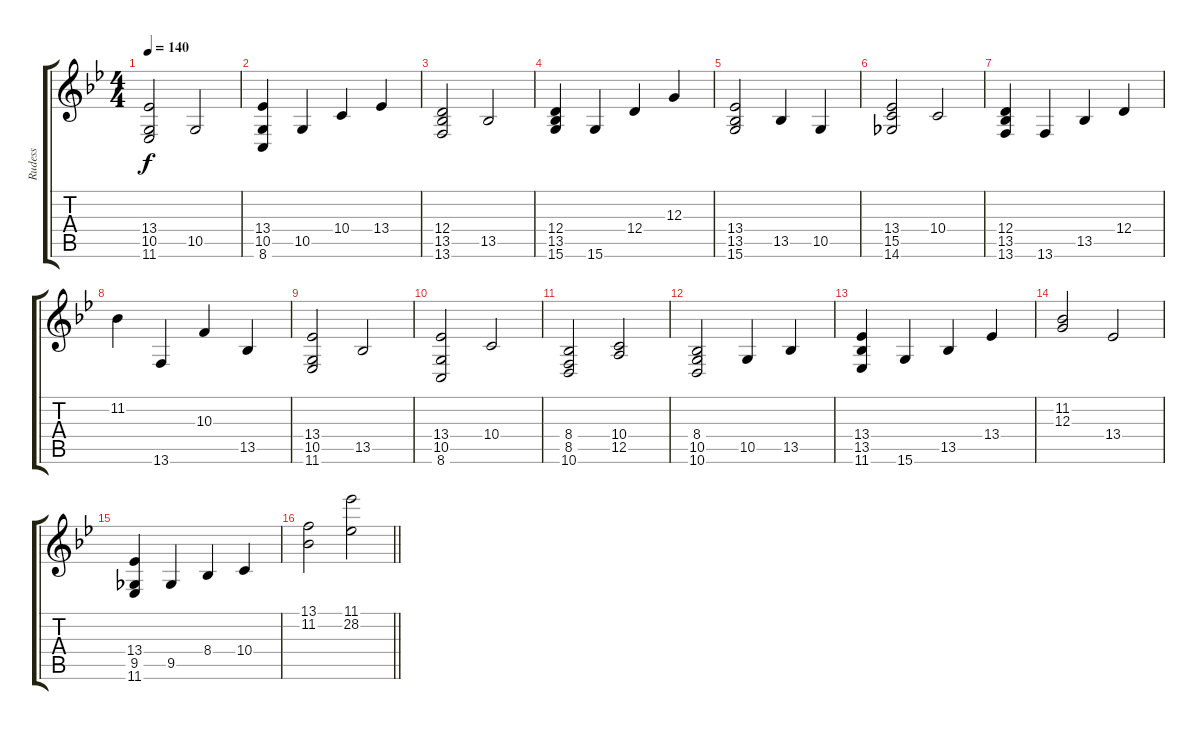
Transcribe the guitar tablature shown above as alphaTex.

\track ("Rudess" "Rudess") {instrument brightacousticpiano}
\staff {score tabs}
\tuning (E4 B3 G3 D3 A2 E2) {hide}
\ts (4 4)
\tempo 140
\clef g2
\ks bb
(13.4 10.5 11.6).2{dy f volume 13} 10.5.2 |
(13.4 10.5 8.6).4 10.5.4 10.4.4 13.4.4 |
(12.4 13.5 13.6).2 13.5.2 |
(12.4 13.5 15.6).4 15.6.4 12.4.4 12.3.4 |
(13.4 13.5 15.6).2 13.5.4 10.5.4 |
(13.4 15.5 14.6).2 10.4.2 |
(12.4 13.5 13.6).4 13.6.4 13.5.4 12.4.4 |
11.2.4 13.6.4 10.3.4 13.5.4 |
(13.4 10.5 11.6).2 13.5.2 |
(13.4 10.5 8.6).2 10.4.2 |
(8.4 8.5 10.6).2 (10.4 12.5).2 |
(8.4 10.5 10.6).2 10.5.4 13.5.4 |
(13.4 13.5 11.6).4 15.6.4 13.5.4 13.4.4 |
(11.2 12.3).2 13.4.2 |
(13.4 9.5 11.6).4 9.5.4 8.4.4 10.4.4 |
\barLineRight lightlight
(13.1 11.2).2{volume 16} (11.1 28.2).2
